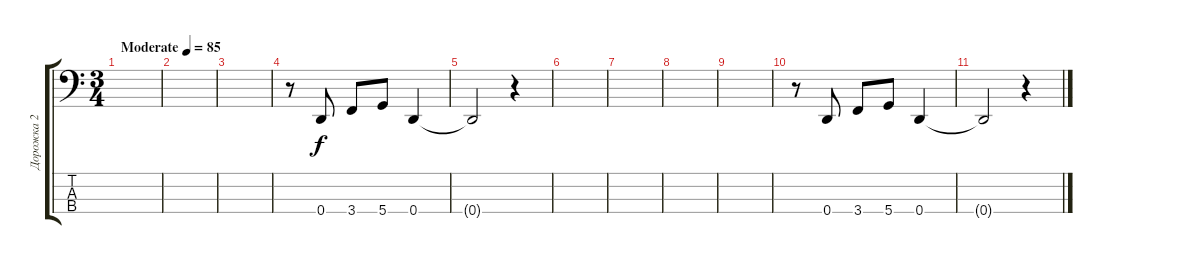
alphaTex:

\track ("Дорожка 2" "Дорожка 2") {instrument electricbassfinger}
\staff {score tabs}
\tuning (F2 C2 G1 D1) {hide}
\ts (3 4)
\tempo (85 "Moderate")
\clef f4
\ks c
|
|
|
r.8 0.4.8 3.4.8 5.4.8 0.4.4 |
0.4{t}.2 r.4 |
|
|
|
|
r.8 0.4.8 3.4.8 5.4.8 0.4.4 |
0.4{t}.2 r.4
